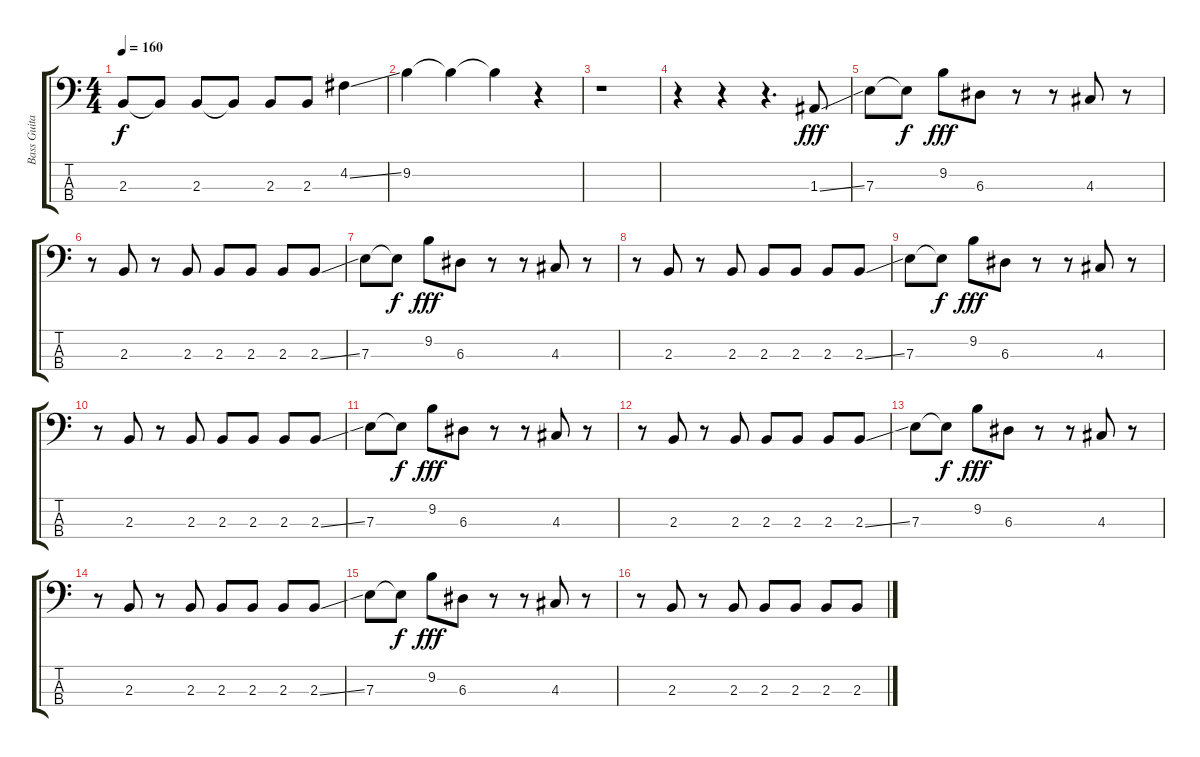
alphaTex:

\track ("Bass Guitar" "Bass Guita") {instrument electricbasspick}
\staff {score tabs}
\tuning (G2 D2 A1 E1) {hide}
\ts (4 4)
\tempo 160
\clef f4
\ks c
2.3.8{dy f} 2.3{t}.8 2.3.8 2.3{t}.8 2.3.8 2.3.8 4.2{ss}.4 |
9.2.4 9.2{t}.4 9.2{t}.4 r.4 |
r.1 |
r.4 r.4 r.4{d} 1.3{ss}.8{dy fff} |
7.3.8 7.3{t}.8{dy f} 9.2.8{dy fff} 6.3.8 r.8 r.8 4.3.8 r.8 |
r.8 2.3.8 r.8 2.3.8 2.3.8 2.3.8 2.3.8 2.3{ss}.8 |
7.3.8 7.3{t}.8{dy f} 9.2.8{dy fff} 6.3.8 r.8 r.8 4.3.8 r.8 |
r.8 2.3.8 r.8 2.3.8 2.3.8 2.3.8 2.3.8 2.3{ss}.8 |
7.3.8 7.3{t}.8{dy f} 9.2.8{dy fff} 6.3.8 r.8 r.8 4.3.8 r.8 |
r.8 2.3.8 r.8 2.3.8 2.3.8 2.3.8 2.3.8 2.3{ss}.8 |
7.3.8 7.3{t}.8{dy f} 9.2.8{dy fff} 6.3.8 r.8 r.8 4.3.8 r.8 |
r.8 2.3.8 r.8 2.3.8 2.3.8 2.3.8 2.3.8 2.3{ss}.8 |
7.3.8 7.3{t}.8{dy f} 9.2.8{dy fff} 6.3.8 r.8 r.8 4.3.8 r.8 |
r.8 2.3.8 r.8 2.3.8 2.3.8 2.3.8 2.3.8 2.3{ss}.8 |
7.3.8 7.3{t}.8{dy f} 9.2.8{dy fff} 6.3.8 r.8 r.8 4.3.8 r.8 |
r.8 2.3.8 r.8 2.3.8 2.3.8 2.3.8 2.3.8 2.3{ss}.8
